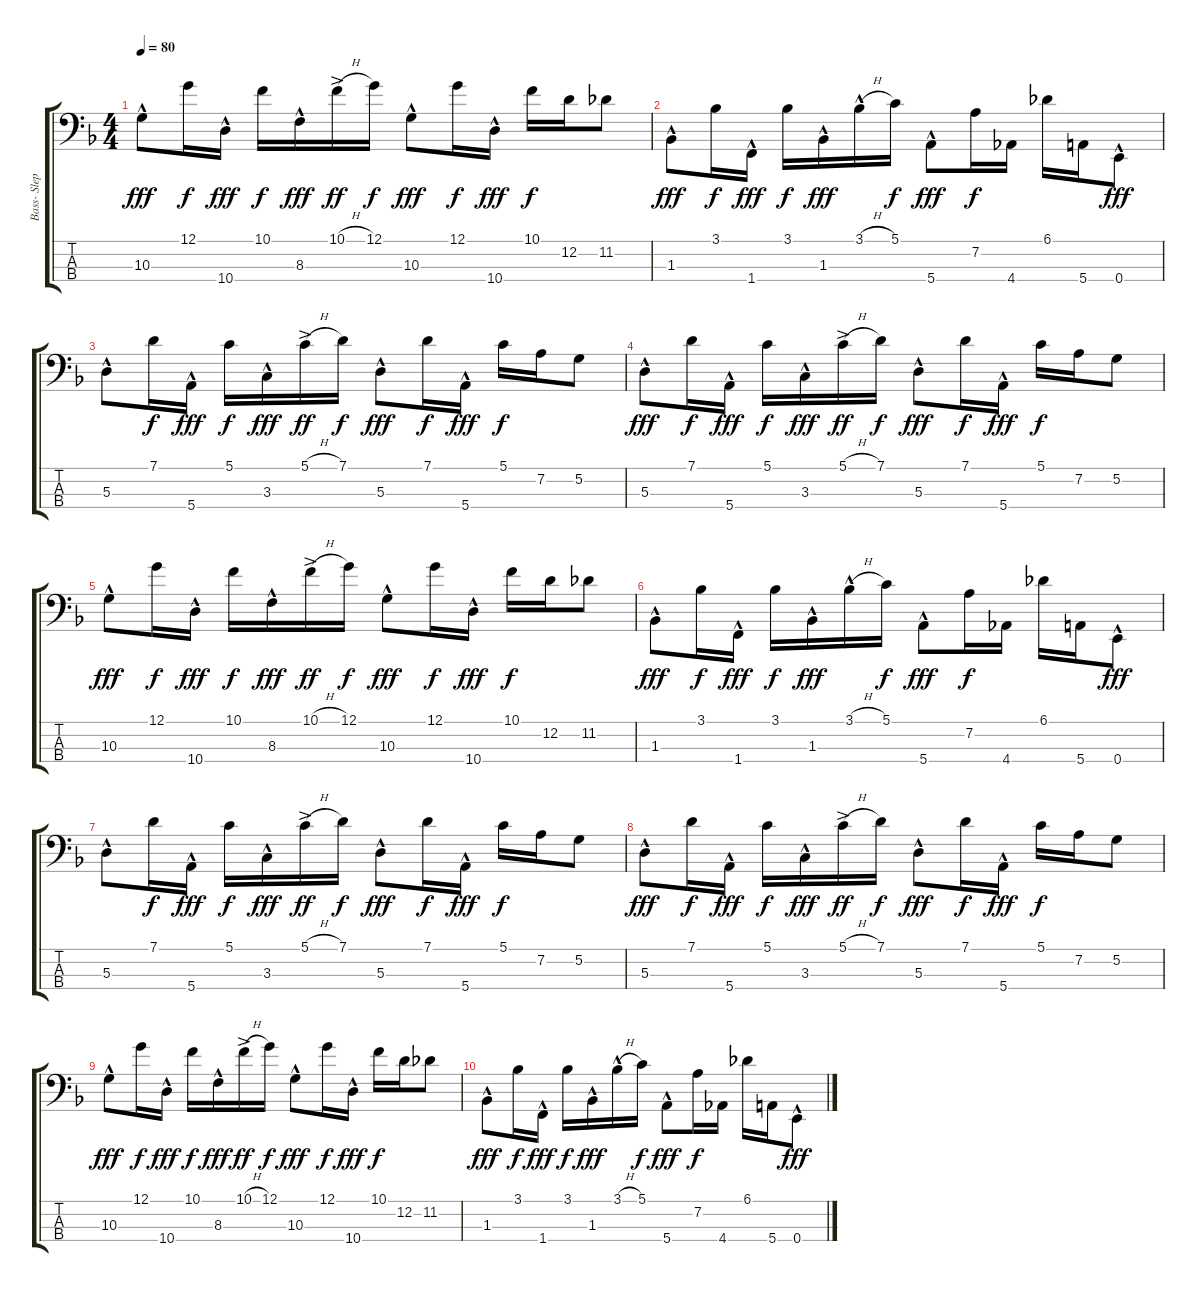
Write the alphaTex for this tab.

\track ("Bass- Slep" "Bass- Slep") {instrument slapbass1 bank 58}
\staff {score tabs}
\tuning (G2 D2 A1 E1) {hide}
\ts (4 4)
\tempo 80
\clef f4
\ks dminor
10.3{hac}.8{dy fff} 12.1.16{dy f} 10.4{hac}.16{dy fff} 10.1.16{dy f} 8.3{hac}.16{dy fff} 10.1{h ac}.16{dy ff} 12.1.16{dy f} 10.3{hac}.8{dy fff} 12.1.16{dy f} 10.4{hac}.16{dy fff} 10.1.16{dy f} 12.2.16 11.2.8 |
1.3{hac}.8{dy fff} 3.1.16{dy f} 1.4{hac}.16{dy fff} 3.1.16{dy f} 1.3{hac}.16{dy fff} 3.1{h hac}.16 5.1.16{dy f} 5.4{hac}.8{dy fff} 7.2.16{dy f} 4.4.16 6.1.16 5.4.16 0.4{hac}.8{dy fff} |
5.3{hac}.8 7.1.16{dy f} 5.4{hac}.16{dy fff} 5.1.16{dy f} 3.3{hac}.16{dy fff} 5.1{h ac}.16{dy ff} 7.1.16{dy f} 5.3{hac}.8{dy fff} 7.1.16{dy f} 5.4{hac}.16{dy fff} 5.1.16{dy f} 7.2.16 5.2.8 |
5.3{hac}.8{dy fff} 7.1.16{dy f} 5.4{hac}.16{dy fff} 5.1.16{dy f} 3.3{hac}.16{dy fff} 5.1{h ac}.16{dy ff} 7.1.16{dy f} 5.3{hac}.8{dy fff} 7.1.16{dy f} 5.4{hac}.16{dy fff} 5.1.16{dy f} 7.2.16 5.2.8 |
10.3{hac}.8{dy fff} 12.1.16{dy f} 10.4{hac}.16{dy fff} 10.1.16{dy f} 8.3{hac}.16{dy fff} 10.1{h ac}.16{dy ff} 12.1.16{dy f} 10.3{hac}.8{dy fff} 12.1.16{dy f} 10.4{hac}.16{dy fff} 10.1.16{dy f} 12.2.16 11.2.8 |
1.3{hac}.8{dy fff} 3.1.16{dy f} 1.4{hac}.16{dy fff} 3.1.16{dy f} 1.3{hac}.16{dy fff} 3.1{h hac}.16 5.1.16{dy f} 5.4{hac}.8{dy fff} 7.2.16{dy f} 4.4.16 6.1.16 5.4.16 0.4{hac}.8{dy fff} |
5.3{hac}.8 7.1.16{dy f} 5.4{hac}.16{dy fff} 5.1.16{dy f} 3.3{hac}.16{dy fff} 5.1{h ac}.16{dy ff} 7.1.16{dy f} 5.3{hac}.8{dy fff} 7.1.16{dy f} 5.4{hac}.16{dy fff} 5.1.16{dy f} 7.2.16 5.2.8 |
5.3{hac}.8{dy fff} 7.1.16{dy f} 5.4{hac}.16{dy fff} 5.1.16{dy f} 3.3{hac}.16{dy fff} 5.1{h ac}.16{dy ff} 7.1.16{dy f} 5.3{hac}.8{dy fff} 7.1.16{dy f} 5.4{hac}.16{dy fff} 5.1.16{dy f} 7.2.16 5.2.8 |
10.3{hac}.8{dy fff} 12.1.16{dy f} 10.4{hac}.16{dy fff} 10.1.16{dy f} 8.3{hac}.16{dy fff} 10.1{h ac}.16{dy ff} 12.1.16{dy f} 10.3{hac}.8{dy fff} 12.1.16{dy f} 10.4{hac}.16{dy fff} 10.1.16{dy f} 12.2.16 11.2.8 |
1.3{hac}.8{dy fff} 3.1.16{dy f} 1.4{hac}.16{dy fff} 3.1.16{dy f} 1.3{hac}.16{dy fff} 3.1{h hac}.16 5.1.16{dy f} 5.4{hac}.8{dy fff} 7.2.16{dy f} 4.4.16 6.1.16 5.4.16 0.4{hac}.8{dy fff}
